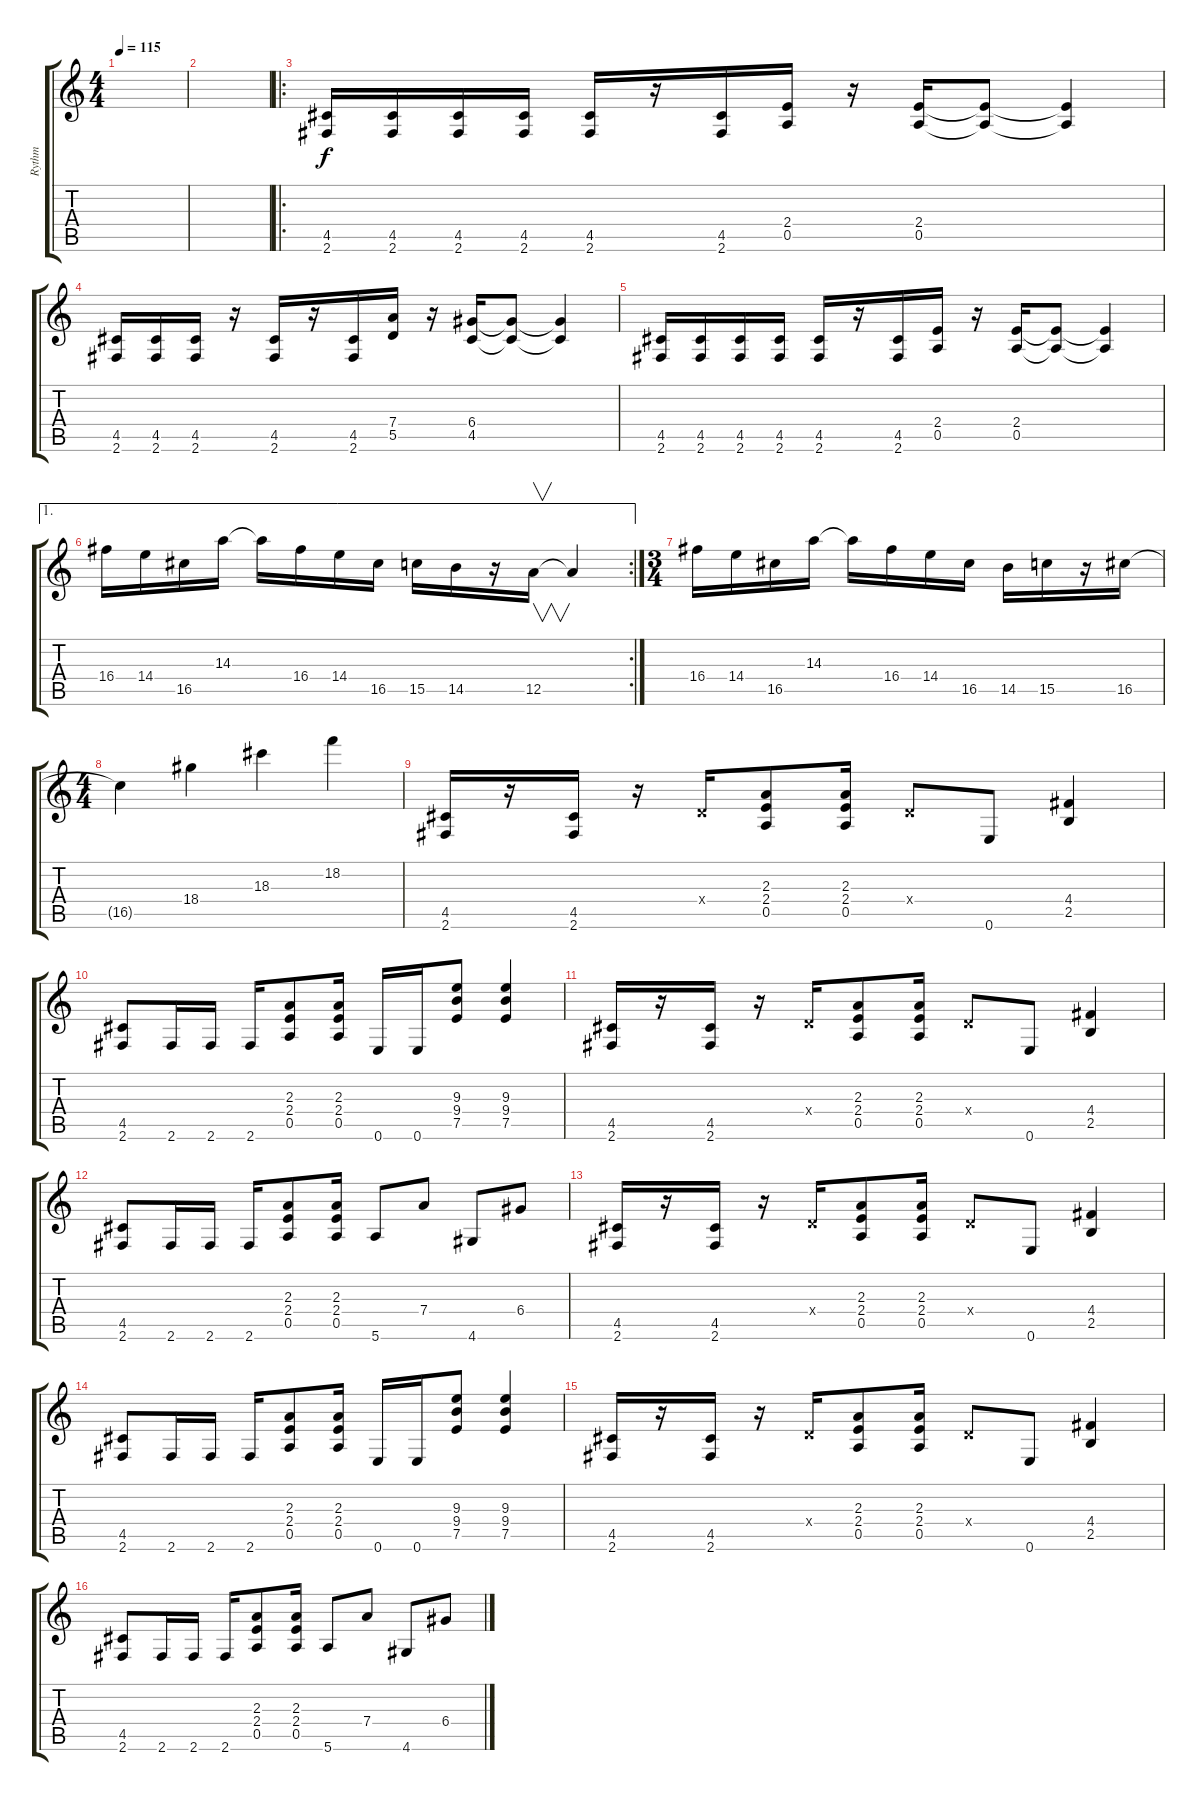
\track ("Rythm" "Rythm") {instrument distortionguitar}
\staff {score tabs}
\tuning (E4 B3 G3 D3 A2 E2) {hide}
\ts (4 4)
\tempo 115
\clef g2
\ks c
|
|
\ro
(4.5 2.6).16 (4.5 2.6).16 (4.5 2.6).16 (4.5 2.6).16 (4.5 2.6).16 r.16 (4.5 2.6).16 (2.4 0.5).16 r.16 (2.4 0.5).16 (2.4{t} 0.5{t}).8 (2.4{t} 0.5{t}).4 |
(4.5 2.6).16 (4.5 2.6).16 (4.5 2.6).16 r.16 (4.5 2.6).16 r.16 (4.5 2.6).16 (7.4 5.5).16 r.16 (6.4 4.5).16 (6.4{t} 4.5{t}).8 (6.4{t} 4.5{t}).4 |
(4.5 2.6).16 (4.5 2.6).16 (4.5 2.6).16 (4.5 2.6).16 (4.5 2.6).16 r.16 (4.5 2.6).16 (2.4 0.5).16 r.16 (2.4 0.5).16 (2.4{t} 0.5{t}).8 (2.4{t} 0.5{t}).4 |
\ae 1
\rc 2
16.4.16 14.4.16 16.5.16 14.3.16 14.3{t}.16 16.4.16 14.4.16 16.5.16 15.5.16 14.5.16 r.16 12.5.16{v} 12.5{t}.4 |
\ts (3 4)
16.4.16 14.4.16 16.5.16 14.3.16 14.3{t}.16 16.4.16 14.4.16 16.5.16 14.5.16 15.5.16 r.16 16.5.16 |
\ts (4 4)
16.5{t}.4 18.4.4 18.3.4 18.2.4 |
(4.5 2.6).16 r.16 (4.5 2.6).16 r.16 0.4{x}.16 (2.3 2.4 0.5).8 (2.3 2.4 0.5).16 0.4{x}.8 0.6.8{instrument electricguitarmuted} (4.4 2.5).4{instrument distortionguitar} |
(4.5 2.6).8 2.6.16{instrument electricguitarmuted} 2.6.16 2.6.16 (2.3 2.4 0.5).8{instrument distortionguitar} (2.3 2.4 0.5).16 0.6.16{instrument electricguitarmuted} 0.6.16 (9.3 9.4 7.5).8{instrument distortionguitar} (9.3 9.4 7.5).4 |
(4.5 2.6).16 r.16 (4.5 2.6).16 r.16 0.4{x}.16 (2.3 2.4 0.5).8 (2.3 2.4 0.5).16 0.4{x}.8 0.6.8{instrument electricguitarmuted} (4.4 2.5).4{instrument distortionguitar} |
(4.5 2.6).8 2.6.16{instrument electricguitarmuted} 2.6.16 2.6.16 (2.3 2.4 0.5).8{instrument distortionguitar} (2.3 2.4 0.5).16 5.6.8{instrument electricguitarmuted} 7.4.8{instrument distortionguitar} 4.6.8{instrument electricguitarmuted} 6.4.8{instrument distortionguitar} |
(4.5 2.6).16 r.16 (4.5 2.6).16 r.16 0.4{x}.16 (2.3 2.4 0.5).8 (2.3 2.4 0.5).16 0.4{x}.8 0.6.8{instrument electricguitarmuted} (4.4 2.5).4{instrument distortionguitar} |
(4.5 2.6).8 2.6.16{instrument electricguitarmuted} 2.6.16 2.6.16 (2.3 2.4 0.5).8{instrument distortionguitar} (2.3 2.4 0.5).16 0.6.16{instrument electricguitarmuted} 0.6.16 (9.3 9.4 7.5).8{instrument distortionguitar} (9.3 9.4 7.5).4 |
(4.5 2.6).16 r.16 (4.5 2.6).16 r.16 0.4{x}.16 (2.3 2.4 0.5).8 (2.3 2.4 0.5).16 0.4{x}.8 0.6.8{instrument electricguitarmuted} (4.4 2.5).4{instrument distortionguitar} |
(4.5 2.6).8 2.6.16{instrument electricguitarmuted} 2.6.16 2.6.16 (2.3 2.4 0.5).8{instrument distortionguitar} (2.3 2.4 0.5).16 5.6.8{instrument electricguitarmuted} 7.4.8{instrument distortionguitar} 4.6.8{instrument electricguitarmuted} 6.4.8{instrument distortionguitar}
